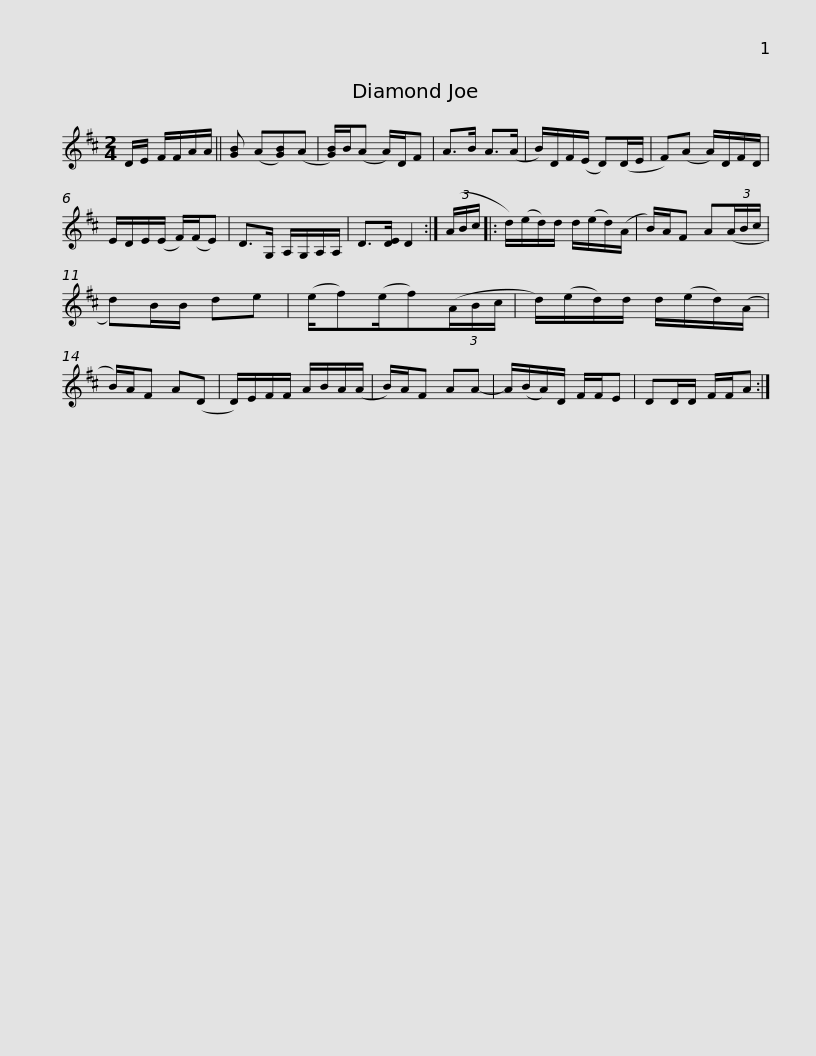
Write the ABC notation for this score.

X:1
L:1/8
M:2/4
I:linebreak $
K:D
V:1 treble
V:1
 D/E/ F/F/A/A/ || [GB] (A[GB])(A | [GB]/)B/(A A/)D/F | A>B A>(A | B/)D/F/(E/ D)(D/E/ | %5
 F)(A A/)D/F/D/ | E/D/E/(E/ F/)(F/E) |$ D>G, A,/G,/A,/A,/ | D>[DE] D2 :| (3(A/B/c/ |: %10
 d/)(e/d/)d/ d/(e/d/)(A/ | B/)A/F A(3(A/B/c/ | d)B/B/ de | (e/f)(e/f)(3(A/B/c/ |$ d/)(e/d/)d/ d/(e/d/)(A/ | %15
 B/)A/F A(D | D/)E/F/F/ A/B/A/(A/ | B/)A/F AA- | A/(B/A/)D/ F/F/E | DD/D/ F/F/A :| %20
